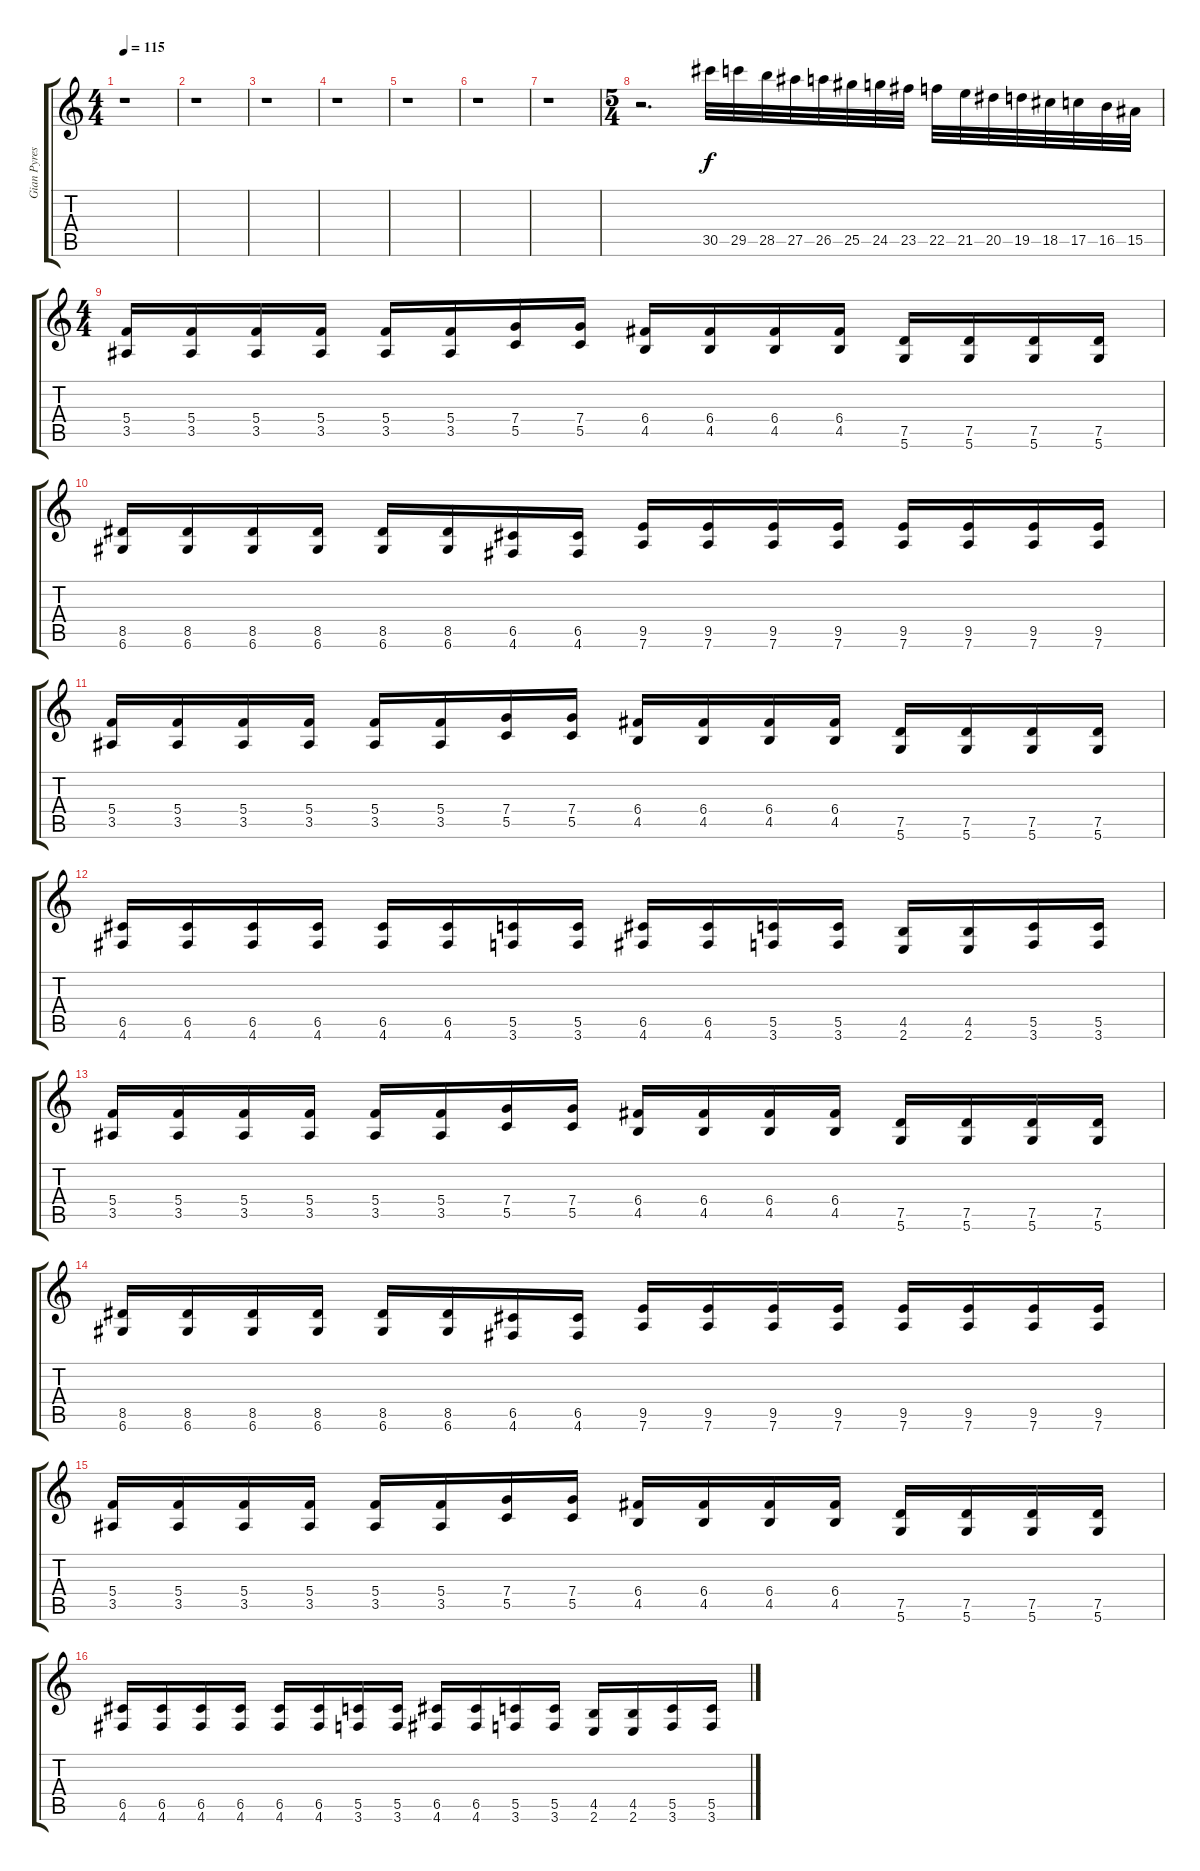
\track ("Gian Pyres" "Gian Pyres") {instrument distortionguitar}
\staff {score tabs}
\tuning (D4 A3 F3 C3 G2 D2) {hide}
\ts (4 4)
\tempo 115
\clef g2
\ks c
r.1{dy f} |
r.1 |
r.1 |
r.1 |
r.1 |
r.1 |
r.1 |
\ts (5 4)
r.2{d} 30.5.32 29.5.32 28.5.32 27.5.32 26.5.32 25.5.32 24.5.32 23.5.32 22.5.32 21.5.32 20.5.32 19.5.32 18.5.32 17.5.32 16.5.32 15.5.32 |
\ts (4 4)
(5.4 3.5).16 (5.4 3.5).16 (5.4 3.5).16 (5.4 3.5).16 (5.4 3.5).16 (5.4 3.5).16 (7.4 5.5).16 (7.4 5.5).16 (6.4 4.5).16 (6.4 4.5).16 (6.4 4.5).16 (6.4 4.5).16 (7.5 5.6).16 (7.5 5.6).16 (7.5 5.6).16 (7.5 5.6).16 |
(8.5 6.6).16 (8.5 6.6).16 (8.5 6.6).16 (8.5 6.6).16 (8.5 6.6).16 (8.5 6.6).16 (6.5 4.6).16 (6.5 4.6).16 (9.5 7.6).16 (9.5 7.6).16 (9.5 7.6).16 (9.5 7.6).16 (9.5 7.6).16 (9.5 7.6).16 (9.5 7.6).16 (9.5 7.6).16 |
(5.4 3.5).16 (5.4 3.5).16 (5.4 3.5).16 (5.4 3.5).16 (5.4 3.5).16 (5.4 3.5).16 (7.4 5.5).16 (7.4 5.5).16 (6.4 4.5).16 (6.4 4.5).16 (6.4 4.5).16 (6.4 4.5).16 (7.5 5.6).16 (7.5 5.6).16 (7.5 5.6).16 (7.5 5.6).16 |
(6.5 4.6).16 (6.5 4.6).16 (6.5 4.6).16 (6.5 4.6).16 (6.5 4.6).16 (6.5 4.6).16 (5.5 3.6).16 (5.5 3.6).16 (6.5 4.6).16 (6.5 4.6).16 (5.5 3.6).16 (5.5 3.6).16 (4.5 2.6).16 (4.5 2.6).16 (5.5 3.6).16 (5.5 3.6).16 |
(5.4 3.5).16 (5.4 3.5).16 (5.4 3.5).16 (5.4 3.5).16 (5.4 3.5).16 (5.4 3.5).16 (7.4 5.5).16 (7.4 5.5).16 (6.4 4.5).16 (6.4 4.5).16 (6.4 4.5).16 (6.4 4.5).16 (7.5 5.6).16 (7.5 5.6).16 (7.5 5.6).16 (7.5 5.6).16 |
(8.5 6.6).16 (8.5 6.6).16 (8.5 6.6).16 (8.5 6.6).16 (8.5 6.6).16 (8.5 6.6).16 (6.5 4.6).16 (6.5 4.6).16 (9.5 7.6).16 (9.5 7.6).16 (9.5 7.6).16 (9.5 7.6).16 (9.5 7.6).16 (9.5 7.6).16 (9.5 7.6).16 (9.5 7.6).16 |
(5.4 3.5).16 (5.4 3.5).16 (5.4 3.5).16 (5.4 3.5).16 (5.4 3.5).16 (5.4 3.5).16 (7.4 5.5).16 (7.4 5.5).16 (6.4 4.5).16 (6.4 4.5).16 (6.4 4.5).16 (6.4 4.5).16 (7.5 5.6).16 (7.5 5.6).16 (7.5 5.6).16 (7.5 5.6).16 |
(6.5 4.6).16 (6.5 4.6).16 (6.5 4.6).16 (6.5 4.6).16 (6.5 4.6).16 (6.5 4.6).16 (5.5 3.6).16 (5.5 3.6).16 (6.5 4.6).16 (6.5 4.6).16 (5.5 3.6).16 (5.5 3.6).16 (4.5 2.6).16 (4.5 2.6).16 (5.5 3.6).16 (5.5 3.6).16
